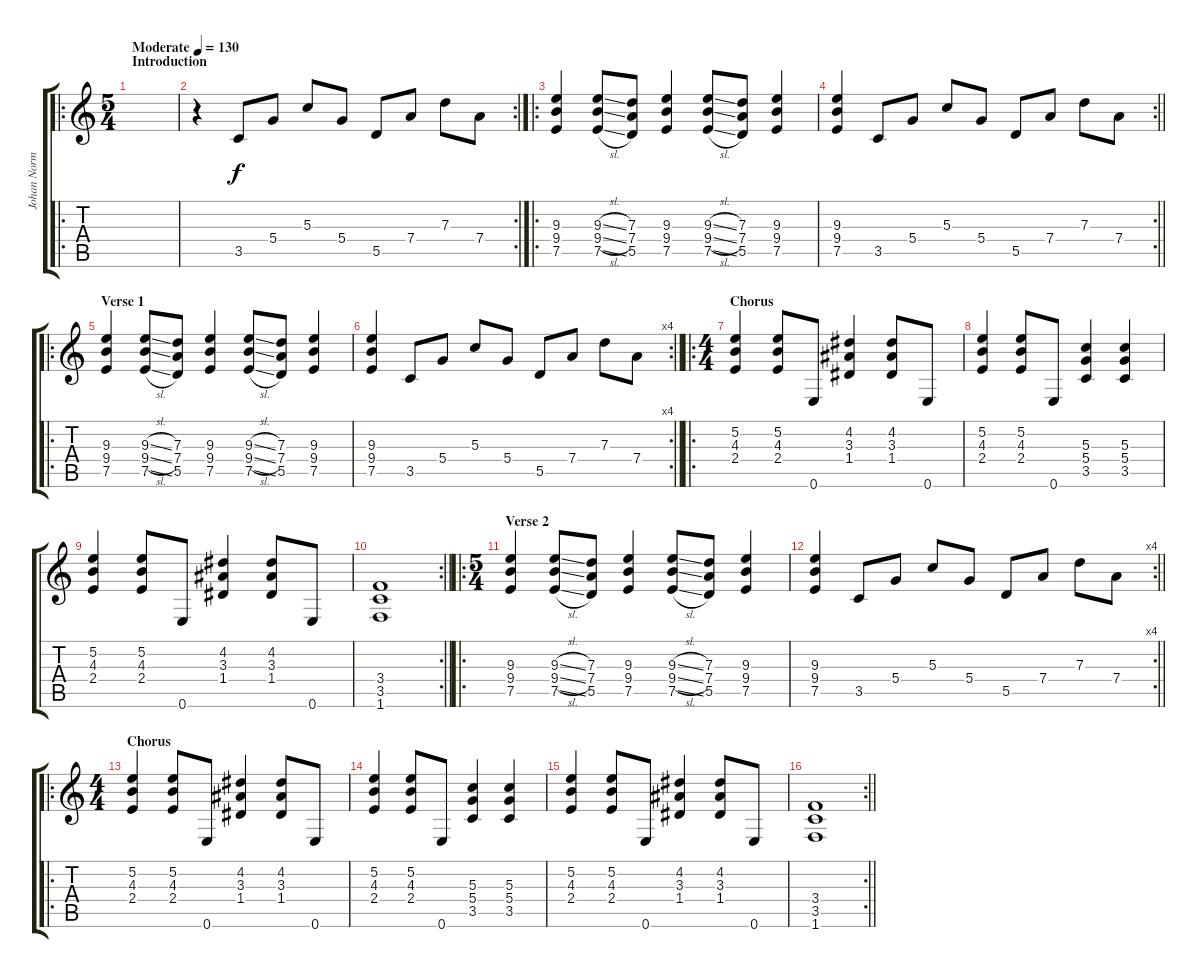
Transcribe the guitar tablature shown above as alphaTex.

\track ("Johan Norman" "Johan Norm") {instrument overdrivenguitar}
\staff {score tabs}
\tuning (E4 B3 G3 D3 A2 E2) {hide}
\ro
\ts (5 4)
\section ("" "Introduction")
\tempo (130 "Moderate")
\clef g2
\ks c
|
\rc 2
r.4 3.5.8 5.4.8 5.3.8 5.4.8 5.5.8 7.4.8 7.3.8 7.4.8 |
\ro
(9.3 9.4 7.5).4 (9.3{sl} 9.4{sl} 7.5{sl}).8 (7.3 7.4 5.5).8 (9.3 9.4 7.5).4 (9.3{sl} 9.4{sl} 7.5{sl}).8 (7.3 7.4 5.5).8 (9.3 9.4 7.5).4 |
\rc 2
\barLineRight lightlight
(9.3 9.4 7.5).4 3.5.8 5.4.8 5.3.8 5.4.8 5.5.8 7.4.8 7.3.8 7.4.8 |
\ro
\section ("" "Verse 1")
(9.3 9.4 7.5).4 (9.3{sl} 9.4{sl} 7.5{sl}).8 (7.3 7.4 5.5).8 (9.3 9.4 7.5).4 (9.3{sl} 9.4{sl} 7.5{sl}).8 (7.3 7.4 5.5).8 (9.3 9.4 7.5).4 |
\rc 4
\barLineRight lightlight
(9.3 9.4 7.5).4 3.5.8 5.4.8 5.3.8 5.4.8 5.5.8 7.4.8 7.3.8 7.4.8 |
\ro
\ts (4 4)
\section ("" "Chorus")
(5.2 4.3 2.4).4 (5.2 4.3 2.4).8 0.6.8 (4.2 3.3 1.4).4 (4.2 3.3 1.4).8 0.6.8 |
(5.2 4.3 2.4).4 (5.2 4.3 2.4).8 0.6.8 (5.3 5.4 3.5).4 (5.3 5.4 3.5).4 |
(5.2 4.3 2.4).4 (5.2 4.3 2.4).8 0.6.8 (4.2 3.3 1.4).4 (4.2 3.3 1.4).8 0.6.8 |
\rc 2
\barLineRight lightlight
(3.4 3.5 1.6).1 |
\ro
\ts (5 4)
\section ("" "Verse 2")
(9.3 9.4 7.5).4 (9.3{sl} 9.4{sl} 7.5{sl}).8 (7.3 7.4 5.5).8 (9.3 9.4 7.5).4 (9.3{sl} 9.4{sl} 7.5{sl}).8 (7.3 7.4 5.5).8 (9.3 9.4 7.5).4 |
\rc 4
\barLineRight lightlight
(9.3 9.4 7.5).4 3.5.8 5.4.8 5.3.8 5.4.8 5.5.8 7.4.8 7.3.8 7.4.8 |
\ro
\ts (4 4)
\section ("" "Chorus")
(5.2 4.3 2.4).4 (5.2 4.3 2.4).8 0.6.8 (4.2 3.3 1.4).4 (4.2 3.3 1.4).8 0.6.8 |
(5.2 4.3 2.4).4 (5.2 4.3 2.4).8 0.6.8 (5.3 5.4 3.5).4 (5.3 5.4 3.5).4 |
(5.2 4.3 2.4).4 (5.2 4.3 2.4).8 0.6.8 (4.2 3.3 1.4).4 (4.2 3.3 1.4).8 0.6.8 |
\rc 2
\barLineRight lightlight
(3.4 3.5 1.6).1
